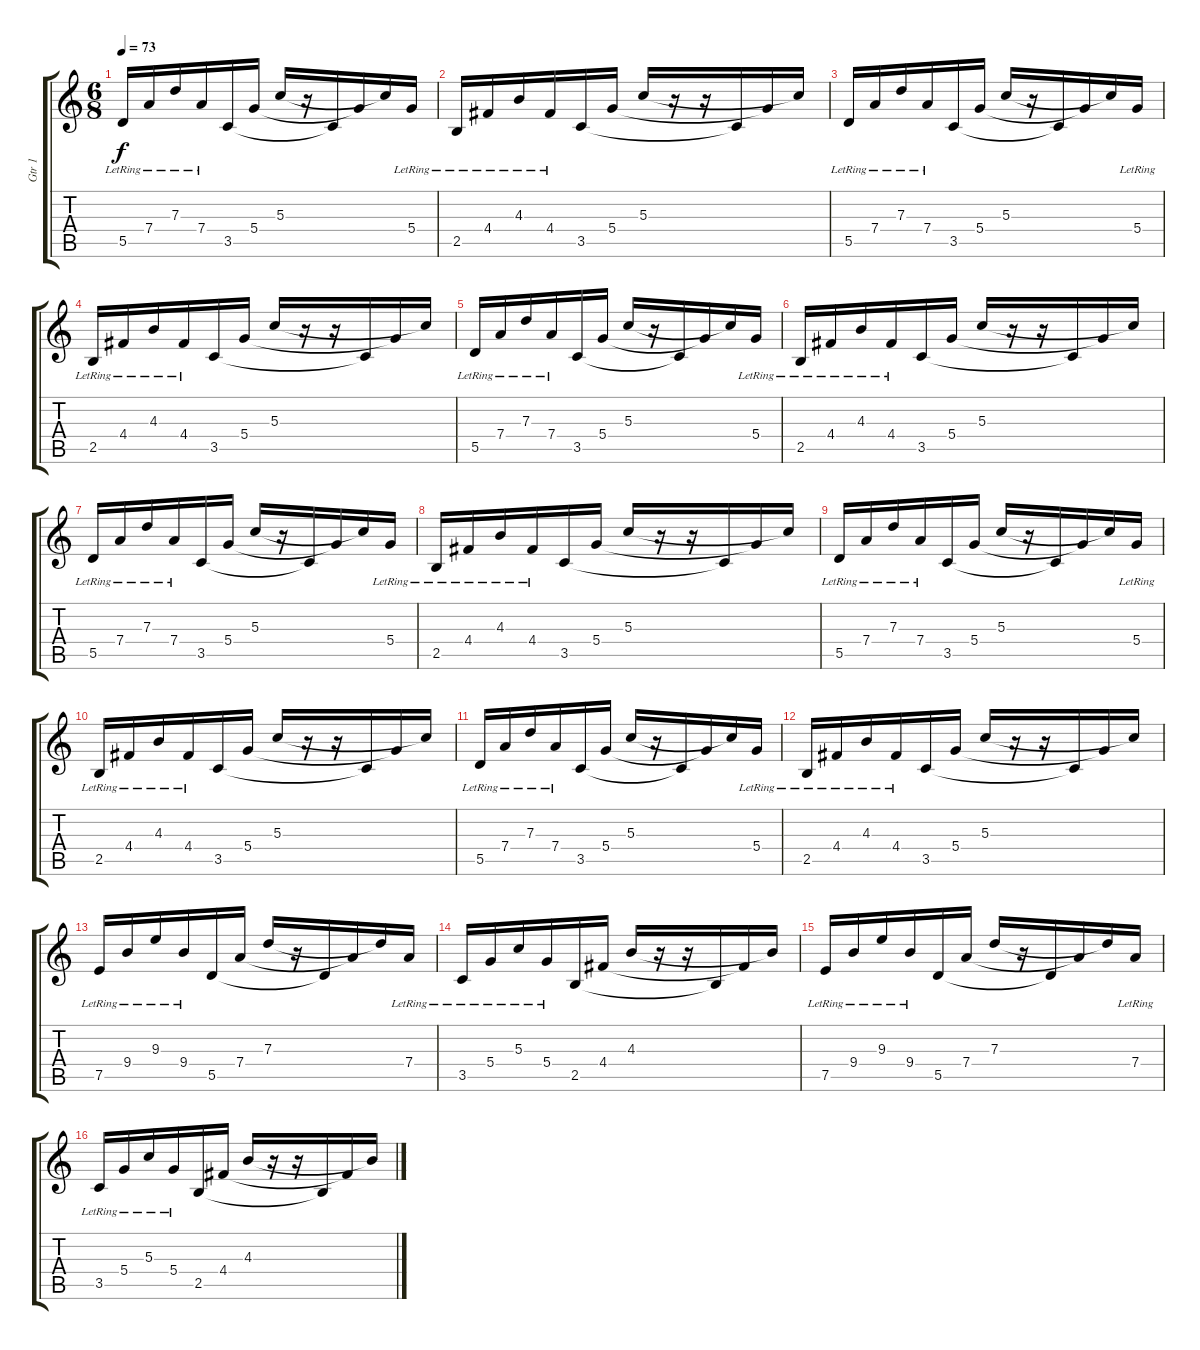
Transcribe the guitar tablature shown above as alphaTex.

\track ("Gtr 1" "Gtr 1") {instrument overdrivenguitar}
\staff {score tabs}
\tuning (E4 B3 G3 D3 A2 E2) {hide}
\ts (6 8)
\tempo 73
\clef g2
\ks c
5.5{lr}.16{dy f} 7.4{lr}.16 7.3{lr}.16 7.4{lr}.16 3.5.16 5.4.16 5.3.16 r.16 3.5{t}.16 5.4{t}.16 5.3{t}.16 5.4{lr}.16 |
2.5{lr}.16 4.4{lr}.16 4.3{lr}.16 4.4{lr}.16 3.5.16 5.4.16 5.3.16 r.16 r.16 3.5{t}.16 5.4{t}.16 5.3{t}.16 |
5.5{lr}.16 7.4{lr}.16 7.3{lr}.16 7.4{lr}.16 3.5.16 5.4.16 5.3.16 r.16 3.5{t}.16 5.4{t}.16 5.3{t}.16 5.4{lr}.16 |
2.5{lr}.16 4.4{lr}.16 4.3{lr}.16 4.4{lr}.16 3.5.16 5.4.16 5.3.16 r.16 r.16 3.5{t}.16 5.4{t}.16 5.3{t}.16 |
5.5{lr}.16 7.4{lr}.16 7.3{lr}.16 7.4{lr}.16 3.5.16 5.4.16 5.3.16 r.16 3.5{t}.16 5.4{t}.16 5.3{t}.16 5.4{lr}.16 |
2.5{lr}.16 4.4{lr}.16 4.3{lr}.16 4.4{lr}.16 3.5.16 5.4.16 5.3.16 r.16 r.16 3.5{t}.16 5.4{t}.16 5.3{t}.16 |
5.5{lr}.16 7.4{lr}.16 7.3{lr}.16 7.4{lr}.16 3.5.16 5.4.16 5.3.16 r.16 3.5{t}.16 5.4{t}.16 5.3{t}.16 5.4{lr}.16 |
2.5{lr}.16 4.4{lr}.16 4.3{lr}.16 4.4{lr}.16 3.5.16 5.4.16 5.3.16 r.16 r.16 3.5{t}.16 5.4{t}.16 5.3{t}.16 |
5.5{lr}.16 7.4{lr}.16 7.3{lr}.16 7.4{lr}.16 3.5.16 5.4.16 5.3.16 r.16 3.5{t}.16 5.4{t}.16 5.3{t}.16 5.4{lr}.16 |
2.5{lr}.16 4.4{lr}.16 4.3{lr}.16 4.4{lr}.16 3.5.16 5.4.16 5.3.16 r.16 r.16 3.5{t}.16 5.4{t}.16 5.3{t}.16 |
5.5{lr}.16 7.4{lr}.16 7.3{lr}.16 7.4{lr}.16 3.5.16 5.4.16 5.3.16 r.16 3.5{t}.16 5.4{t}.16 5.3{t}.16 5.4{lr}.16 |
2.5{lr}.16 4.4{lr}.16 4.3{lr}.16 4.4{lr}.16 3.5.16 5.4.16 5.3.16 r.16 r.16 3.5{t}.16 5.4{t}.16 5.3{t}.16 |
7.5{lr}.16 9.4{lr}.16 9.3{lr}.16 9.4{lr}.16 5.5.16 7.4.16 7.3.16 r.16 5.5{t}.16 7.4{t}.16 7.3{t}.16 7.4{lr}.16 |
3.5{lr}.16 5.4{lr}.16 5.3{lr}.16 5.4{lr}.16 2.5.16 4.4.16 4.3.16 r.16 r.16 2.5{t}.16 4.4{t}.16 4.3{t}.16 |
7.5{lr}.16 9.4{lr}.16 9.3{lr}.16 9.4{lr}.16 5.5.16 7.4.16 7.3.16 r.16 5.5{t}.16 7.4{t}.16 7.3{t}.16 7.4{lr}.16 |
3.5{lr}.16 5.4{lr}.16 5.3{lr}.16 5.4{lr}.16 2.5.16 4.4.16 4.3.16 r.16 r.16 2.5{t}.16 4.4{t}.16 4.3{t}.16
